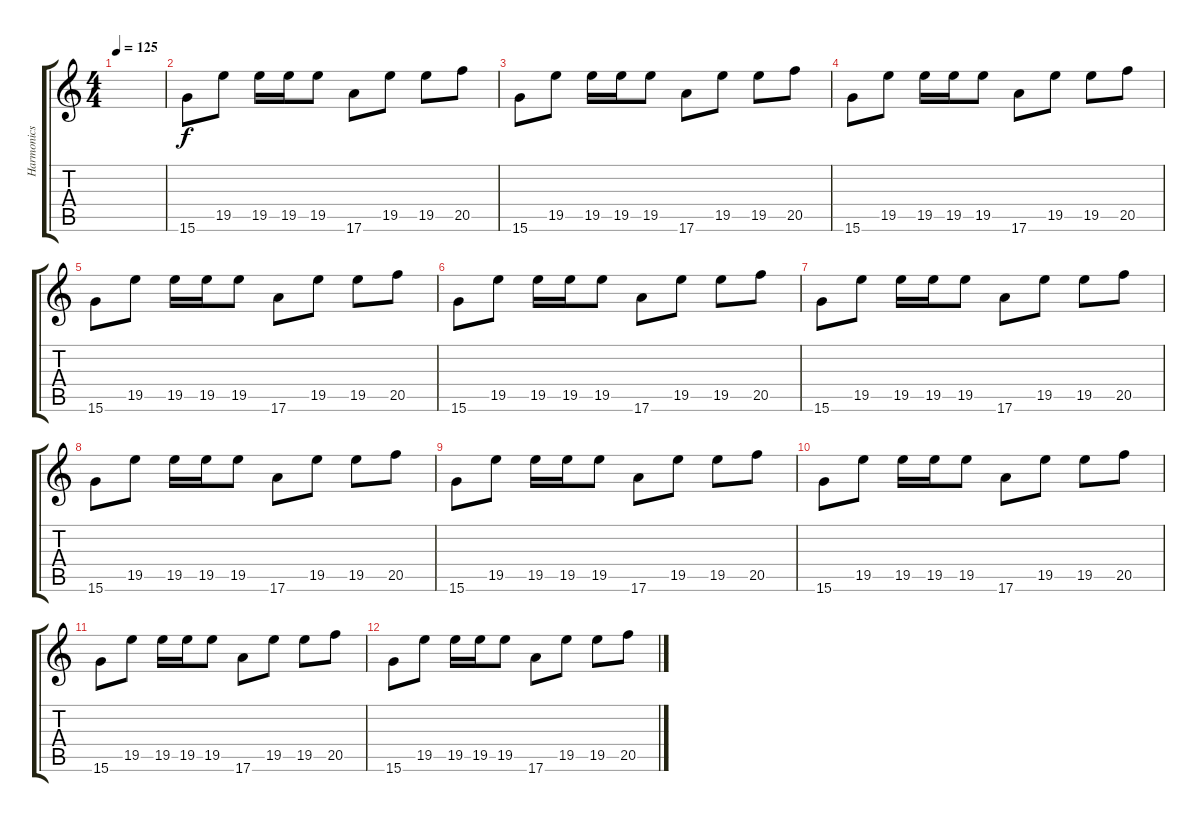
\track ("Harmonics" "Harmonics") {instrument guitarharmonics}
\staff {score tabs}
\tuning (E4 B3 G3 D3 A2 E2) {hide}
\ts (4 4)
\tempo 125
\clef g2
\ks c
|
15.6.8 19.5.8 19.5.16 19.5.16 19.5.8 17.6.8 19.5.8 19.5.8 20.5.8 |
15.6.8 19.5.8 19.5.16 19.5.16 19.5.8 17.6.8 19.5.8 19.5.8 20.5.8 |
15.6.8 19.5.8 19.5.16 19.5.16 19.5.8 17.6.8 19.5.8 19.5.8 20.5.8 |
15.6.8 19.5.8 19.5.16 19.5.16 19.5.8 17.6.8 19.5.8 19.5.8 20.5.8 |
15.6.8 19.5.8 19.5.16 19.5.16 19.5.8 17.6.8 19.5.8 19.5.8 20.5.8 |
15.6.8 19.5.8 19.5.16 19.5.16 19.5.8 17.6.8 19.5.8 19.5.8 20.5.8 |
15.6.8 19.5.8 19.5.16 19.5.16 19.5.8 17.6.8 19.5.8 19.5.8 20.5.8 |
15.6.8 19.5.8 19.5.16 19.5.16 19.5.8 17.6.8 19.5.8 19.5.8 20.5.8 |
15.6.8 19.5.8 19.5.16 19.5.16 19.5.8 17.6.8 19.5.8 19.5.8 20.5.8 |
15.6.8 19.5.8 19.5.16 19.5.16 19.5.8 17.6.8 19.5.8 19.5.8 20.5.8 |
15.6.8 19.5.8 19.5.16 19.5.16 19.5.8 17.6.8 19.5.8 19.5.8 20.5.8
